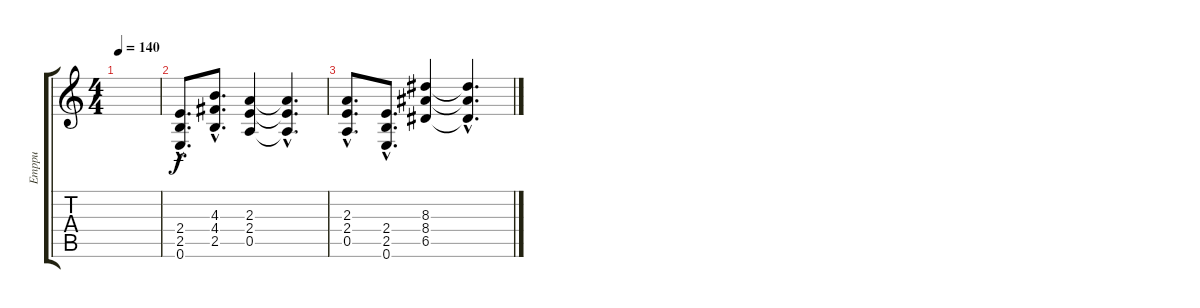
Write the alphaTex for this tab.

\track ("Emppu" "Emppu") {instrument overdrivenguitar}
\staff {score tabs}
\tuning (E4 B3 G3 D3 A2 E2) {hide}
\ts (4 4)
\tempo 140
\clef g2
\ks c
|
(2.4{hac} 2.5{hac} 0.6{hac}).8{d} (4.3{hac} 4.4{hac} 2.5{hac}).8{d} (2.3 2.4 0.5).4 (2.3{hac t} 2.4{hac t} 0.5{hac t}).4{d} |
(2.3{hac} 2.4{hac} 0.5{hac}).8{d} (2.4{hac} 2.5{hac} 0.6{hac}).8{d} (8.3 8.4 6.5).4 (8.3{hac t} 8.4{hac t} 6.5{hac t}).4{d}
